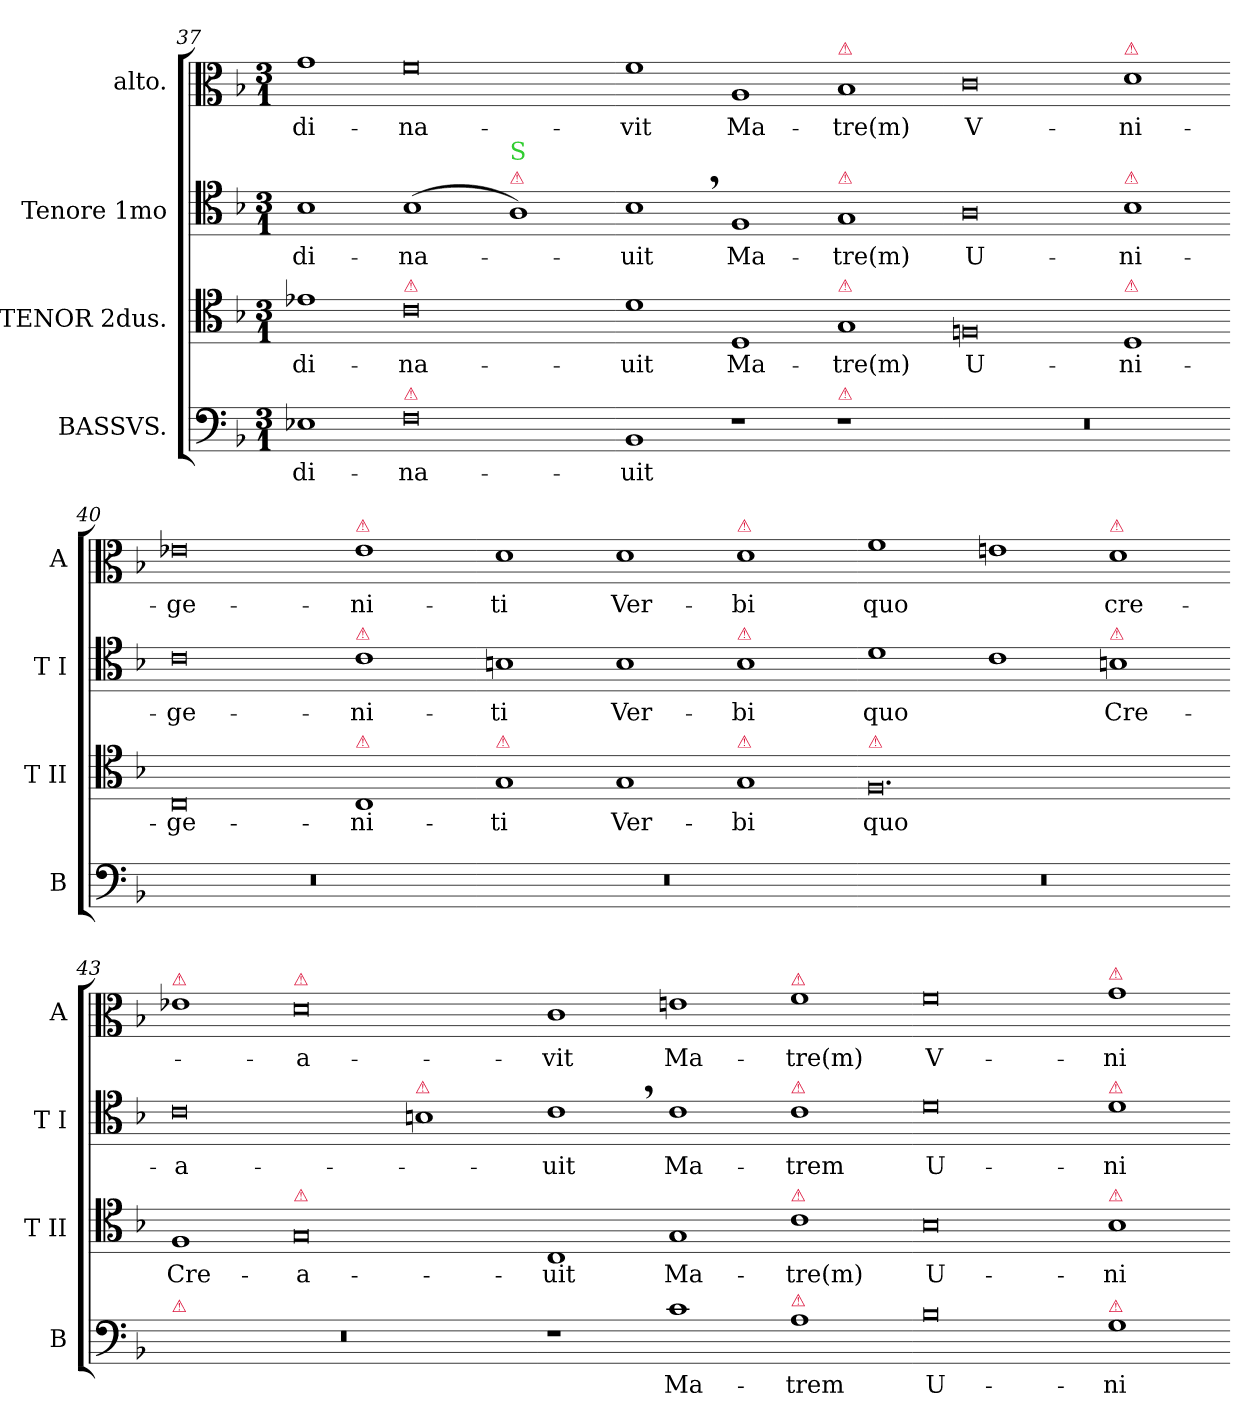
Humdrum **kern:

**kern	**text	**kern	**text	**kern	**text	**kern	**text
*part4	*part4	*part3	*part3	*part2	*part2	*part1	*part1
*staff4	*staff4	*staff3	*staff3	*staff2	*staff2	*staff1	*staff1
*I"BASSVS.	*	*I"TENOR 2dus.	*	*I"Tenore 1mo	*	*I"alto.	*
*I'B	*	*I'T II	*	*I'T I	*	*I'A	*
*clefF4	*	*clefC4	*	*clefC4	*	*clefC3	*
*k[b-]	*	*k[b-]	*	*k[b-]	*	*k[b-]	*
*M3/1	*	*M3/1	*	*M3/1	*	*M3/1	*
=37	=37	=37	=37	=37	=37	=37	=37
1E-X\	-di-	1e-X\	-di-	1B-\	-di-	1g\	-di-
!	!	!LO:TX:a:color=crimson:t=⚠	!	!	!	!	!
!LO:TX:a:color=crimson:t=⚠	!	!	!	!	!	!	!
0F\	-na-	0c\	-na-	(<1B-\	-na-	0f\	-na-
!	!	!	!	!LO:TX:a:color=crimson:t=⚠	!	!	!
!	!	!	!	!LO:TX:a:color=limegreen:t=S	!	!	!
.	.	.	.	1A\)	.	.	.
=38-	=38-	=38-	=38-	=38-	=38-	=38-	=38-
1BB-/	-uit	1d\	-uit	1B-,\	-uit	1f\	-vit
1r	.	1D/	Ma-	1F/	Ma-	1A/	Ma-
!	!	!	!	!	!	!LO:TX:a:color=crimson:t=⚠	!
!	!	!	!	!LO:TX:a:color=crimson:t=⚠	!	!	!
!	!	!LO:TX:a:color=crimson:t=⚠	!	!	!	!	!
!LO:TX:a:color=crimson:t=⚠	!	!	!	!	!	!	!
1r	.	1G/	-tre(m)	1G/	-tre(m)	1B-/	-tre(m)
=39-	=39-	=39-	=39-	=39-	=39-	=39-	=39-
0.r	.	0Fn/	U-	0A\	U-	0c\	V-
!	!	!	!	!	!	!LO:TX:a:color=crimson:t=⚠	!
!	!	!	!	!LO:TX:a:color=crimson:t=⚠	!	!	!
!	!	!LO:TX:a:color=crimson:t=⚠	!	!	!	!	!
.	.	1D/	-ni-	1B-\	-ni-	1d\	-ni-
=40-	=40-	=40-	=40-	=40-	=40-	=40-	=40-
0.r	.	0C/	-ge-	0c\	-ge-	0e-X\	-ge-
!	!	!	!	!	!	!LO:TX:a:color=crimson:t=⚠	!
!	!	!	!	!LO:TX:a:color=crimson:t=⚠	!	!	!
!	!	!LO:TX:a:color=crimson:t=⚠	!	!	!	!	!
.	.	1C/	-ni-	1c\	-ni-	1e-\	-ni-
=41-	=41-	=41-	=41-	=41-	=41-	=41-	=41-
!	!	!LO:TX:a:color=crimson:t=⚠	!	!	!	!	!
0.r	.	1G/	-ti	1Bn\	-ti	1d\	-ti
.	.	1G/	Ver-	1B\	Ver-	1d\	Ver-
!	!	!	!	!	!	!LO:TX:a:color=crimson:t=⚠	!
!	!	!	!	!LO:TX:a:color=crimson:t=⚠	!	!	!
!	!	!LO:TX:a:color=crimson:t=⚠	!	!	!	!	!
.	.	1G/	-bi	1B\	-bi	1d\	-bi
=42-	=42-	=42-	=42-	=42-	=42-	=42-	=42-
!	!	!LO:TX:a:color=crimson:t=⚠	!	!	!	!	!
0.r	.	0.F/	quo	1d\	quo	1f\	quo
.	.	.	.	1c\	.	1en\	.
!	!	!	!	!	!	!LO:TX:a:color=crimson:t=⚠	!
!	!	!	!	!LO:TX:a:color=crimson:t=⚠	!	!	!
.	.	.	.	1Bn\	Cre-	1d\	cre-
=43-	=43-	=43-	=43-	=43-	=43-	=43-	=43-
!	!	!	!	!	!	!LO:TX:a:color=crimson:t=⚠	!
!LO:TX:a:color=crimson:t=⚠	!	!	!	!	!	!	!
0.r	.	1F/	Cre-	0c\	-a-	1e-X\	.
!	!	!	!	!	!	!LO:TX:a:color=crimson:t=⚠	!
!	!	!LO:TX:a:color=crimson:t=⚠	!	!	!	!	!
.	.	0G/	-a-	.	.	0d\	-a-
!	!	!	!	!LO:TX:a:color=crimson:t=⚠	!	!	!
.	.	.	.	1Bn\	.	.	.
=44-	=44-	=44-	=44-	=44-	=44-	=44-	=44-
1r	.	1C/	uit	1c,\	uit	1c\	-vit
1c\	Ma-	1G/	Ma-	1c\	Ma-	1en\	Ma-
!	!	!	!	!	!	!LO:TX:a:color=crimson:t=⚠	!
!	!	!	!	!LO:TX:a:color=crimson:t=⚠	!	!	!
!	!	!LO:TX:a:color=crimson:t=⚠	!	!	!	!	!
!LO:TX:a:color=crimson:t=⚠	!	!	!	!	!	!	!
1A\	-trem	1c\	-tre(m)	1c\	-trem	1f\	-tre(m)
=45-	=45-	=45-	=45-	=45-	=45-	=45-	=45-
0B-\	U-	0B-\	U-	0d\	U-	0f\	V-
!	!	!	!	!	!	!LO:TX:a:color=crimson:t=⚠	!
!	!	!	!	!LO:TX:a:color=crimson:t=⚠	!	!	!
!	!	!LO:TX:a:color=crimson:t=⚠	!	!	!	!	!
!LO:TX:a:color=crimson:t=⚠	!	!	!	!	!	!	!
1G\	-ni-	1B-\	-ni-	1d\	-ni-	1g\	-ni-
=-	=-	=-	=-	=-	=-	=-	=-
*-	*-	*-	*-	*-	*-	*-	*-
